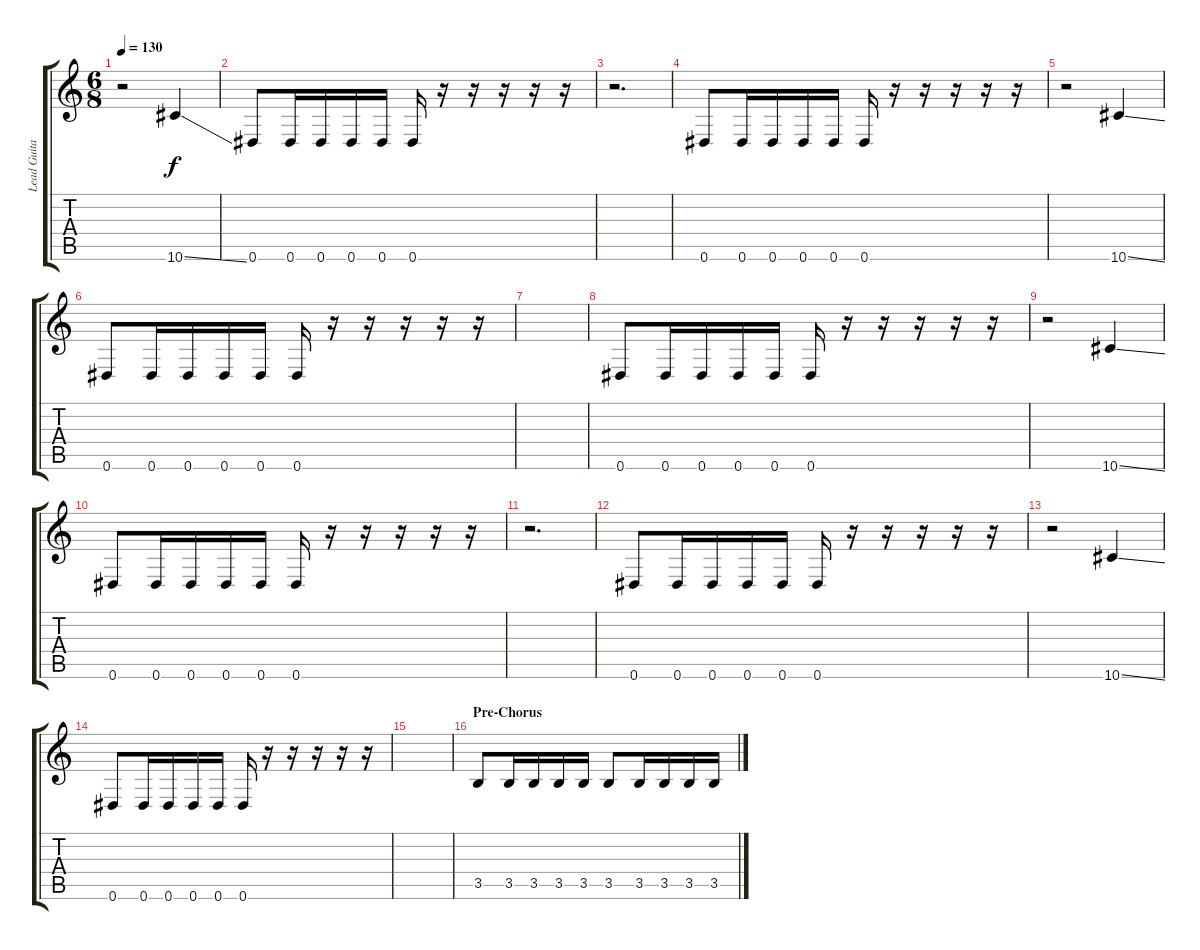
\track ("Lead Guitar (Right)" "Lead Guita") {instrument distortionguitar}
\staff {score tabs}
\tuning (Eb4 Bb3 Gb3 Db3 Ab2 Eb2) {hide}
\ts (6 8)
\tempo 130
\clef g2
\ks c
r.2{dy f} 10.6{ss}.4 |
0.6.8 0.6.16 0.6.16 0.6.16 0.6.16 0.6.16 r.16 r.16 r.16 r.16 r.16 |
r.2{d} |
0.6.8 0.6.16 0.6.16 0.6.16 0.6.16 0.6.16 r.16 r.16 r.16 r.16 r.16 |
r.2 10.6{ss}.4 |
0.6.8 0.6.16 0.6.16 0.6.16 0.6.16 0.6.16 r.16 r.16 r.16 r.16 r.16 |
|
0.6.8 0.6.16 0.6.16 0.6.16 0.6.16 0.6.16 r.16 r.16 r.16 r.16 r.16 |
r.2 10.6{ss}.4 |
0.6.8 0.6.16 0.6.16 0.6.16 0.6.16 0.6.16 r.16 r.16 r.16 r.16 r.16 |
r.2{d} |
0.6.8 0.6.16 0.6.16 0.6.16 0.6.16 0.6.16 r.16 r.16 r.16 r.16 r.16 |
r.2 10.6{ss}.4 |
0.6.8 0.6.16 0.6.16 0.6.16 0.6.16 0.6.16 r.16 r.16 r.16 r.16 r.16 |
|
\section ("" "Pre-Chorus")
3.5.8 3.5.16 3.5.16 3.5.16 3.5.16 3.5.8 3.5.16 3.5.16 3.5.16 3.5.16
